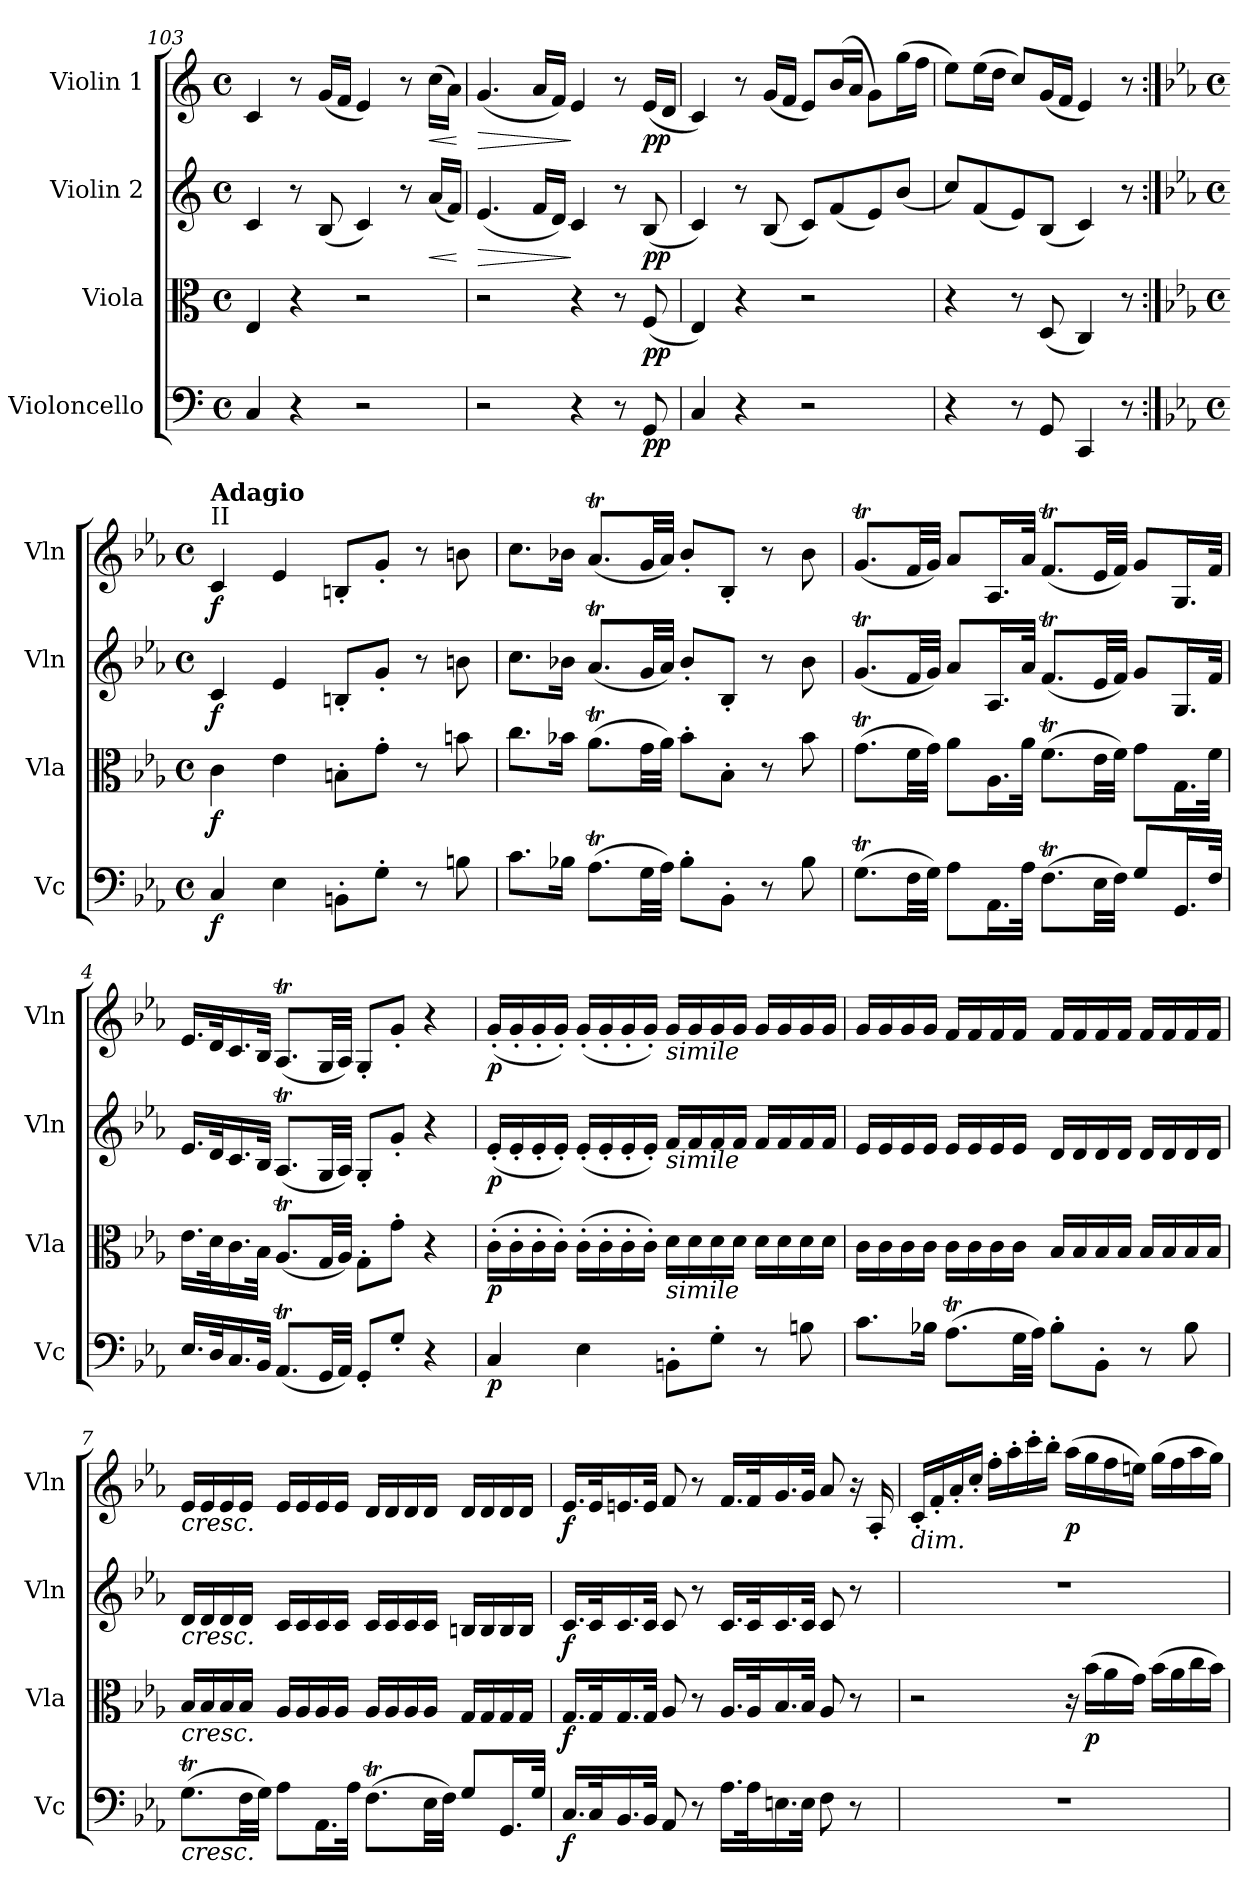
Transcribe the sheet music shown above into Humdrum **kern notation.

**kern	**dynam	**kern	**dynam	**kern	**dynam	**kern	**dynam
*part4	*part4	*part3	*part3	*part2	*part2	*part1	*part1
*staff4	*staff4	*staff3	*staff3	*staff2	*staff2	*staff1	*staff1
*I"Violoncello	*	*I"Viola	*	*I"Violin 2	*	*I"Violin 1	*
*I'Vc	*	*I'Vla	*	*I'Vln	*	*I'Vln	*
*clefF4	*	*clefC3	*	*clefG2	*	*clefG2	*
*k[]	*	*k[]	*	*k[]	*	*k[]	*
*M4/4	*	*M4/4	*	*M4/4	*	*M4/4	*
*met(c)	*	*met(c)	*	*met(c)	*	*met(c)	*
=103	=103	=103	=103	=103	=103	=103	=103
4C/	.	4E/	.	4c/	.	4c/	.
4r	.	4r	.	8r	.	8r	.
.	.	.	.	(8B/	.	(16g/LL	.
.	.	.	.	.	.	16f/JJ	.
2r	.	2r	.	4c/)	.	4e/)	.
.	.	.	.	8r	.	8r	.
!	!	!	!	!	!LO:HP:b	!	!LO:HP:b
.	.	.	.	(16a/LL	<	(16cc\LL	<
.	.	.	.	16f/JJ)	.	16a\JJ)	.
.	.	.	.	.	[	.	[
=104	=104	=104	=104	=104	=104	=104	=104
!	!	!	!	!	!LO:HP:b	!	!LO:HP:b
2r	.	2r	.	(4.e/	>	(4.g/	>
.	.	.	.	16f/LL	.	16a/LL	.
.	.	.	.	16d/JJ)	.	16f/JJ)	.
4r	.	4r	.	4c/	]	4e/	]
8r	.	8r	.	8r	.	8r	.
!	!LO:DY:b	!	!LO:DY:b	!	!LO:DY:b	!	!LO:DY:b
8GG/	pp	(8F/	pp	(8B/	pp	(16e/LL	pp
.	.	.	.	.	.	16d/JJ	.
=105	=105	=105	=105	=105	=105	=105	=105
4C/	.	4E/)	.	4c/)	.	4c/)	.
4r	.	4r	.	8r	.	8r	.
.	.	.	.	(8B/	.	(16g/LL	.
.	.	.	.	.	.	16f/JJ	.
2r	.	2r	.	8c/L)	.	8e/L)	.
.	.	.	.	(8f/	.	(16b/L	.
.	.	.	.	.	.	16a/JJ	.
.	.	.	.	8e/)	.	8g\L)	.
.	.	.	.	(8b/J	.	(16gg\L	.
.	.	.	.	.	.	16ff\JJ	.
=106	=106	=106	=106	=106	=106	=106	=106
4r	.	4r	.	8cc/L)	.	8ee\L)	.
.	.	.	.	(8f/	.	(16ee\L	.
.	.	.	.	.	.	16dd\JJ	.
8r	.	8r	.	8e/)	.	8cc/L)	.
8GG/	.	(8D/	.	(8B/J	.	(16g/L	.
.	.	.	.	.	.	16f/JJ	.
4CC/	.	4C/)	.	4c/)	.	4e/)	.
8r	.	8r	.	8r	.	8r	.
!!LO:PB:g=z
=1:|!	=1:|!	=1:|!	=1:|!	=1:|!	=1:|!	=1:|!	=1:|!
*k[b-e-a-]	*	*k[b-e-a-]	*	*k[b-e-a-]	*	*k[b-e-a-]	*
*M4/4	*	*M4/4	*	*M4/4	*	*M4/4	*
*met(c)	*	*met(c)	*	*met(c)	*	*met(c)	*
!	!	!	!	!	!	!LO:TX:a:t=II	!
!	!	!	!	!	!	!LO:TX:a:B:t=Adagio	!
!	!LO:DY:b	!	!LO:DY:b	!	!LO:DY:b	!	!LO:DY:b
4C/	f	4c\	f	4c/	f	4c/	f
4E-\	.	4e-\	.	4e-/	.	4e-/	.
8BBn'\L	.	8Bn'\L	.	8Bn'/L	.	8Bn'/L	.
8G'\J	.	8g'\J	.	8g'/J	.	8g'/J	.
8r	.	8r	.	8r	.	8r	.
8Bn\	.	8bn\	.	8bn\	.	8bn\	.
=2	=2	=2	=2	=2	=2	=2	=2
8.c\L	.	8.cc\L	.	8.cc\L	.	8.cc\L	.
16B-X\Jk	.	16b-X\Jk	.	16b-X\Jk	.	16b-X\Jk	.
(8.A-T\L	.	(8.a-T\L	.	(8.a-T/L	.	(8.a-T/L	.
32G\LL	.	32g\LL	.	32g/LL	.	32g/LL	.
32A-\JJJ)	.	32a-\JJJ)	.	32a-/JJJ)	.	32a-/JJJ)	.
8B-'\L	.	8b-'\L	.	8b-'/L	.	8b-'/L	.
8BB-'\J	.	8B-'\J	.	8B-'/J	.	8B-'/J	.
8r	.	8r	.	8r	.	8r	.
8B-\	.	8b-\	.	8b-\	.	8b-\	.
=3	=3	=3	=3	=3	=3	=3	=3
(8.Gt\L	.	(8.gt\L	.	(8.gt/L	.	(8.gt/L	.
32F\LL	.	32f\LL	.	32f/LL	.	32f/LL	.
32G\JJJ)	.	32g\JJJ)	.	32g/JJJ)	.	32g/JJJ)	.
8A-\L	.	8a-\L	.	8a-/L	.	8a-/L	.
16.AA-\L	.	16.A-\L	.	16.A-/L	.	16.A-/L	.
32A-\JJk	.	32a-\JJk	.	32a-/JJk	.	32a-/JJk	.
(8.FT\L	.	(8.fT\L	.	(8.fT/L	.	(8.fT/L	.
32E-\LL	.	32e-\LL	.	32e-/LL	.	32e-/LL	.
32F\JJJ)	.	32f\JJJ)	.	32f/JJJ)	.	32f/JJJ)	.
8G/L	.	8g\L	.	8g/L	.	8g/L	.
16.GG/L	.	16.G\L	.	16.G/L	.	16.G/L	.
32F/JJk	.	32f\JJk	.	32f/JJk	.	32f/JJk	.
=4	=4	=4	=4	=4	=4	=4	=4
16.E-/LL	.	16.e-\LL	.	16.e-/LL	.	16.e-/LL	.
32D/K	.	32d\K	.	32d/K	.	32d/K	.
16.C/	.	16.c\	.	16.c/	.	16.c/	.
32BB-/JJk	.	32B-\JJk	.	32B-/JJk	.	32B-/JJk	.
(8.AA-T/L	.	(8.A-T/L	.	(8.A-T/L	.	(8.A-T/L	.
32GG/LL	.	32G/LL	.	32G/LL	.	32G/LL	.
32AA-/JJJ)	.	32A-/JJJ)	.	32A-/JJJ)	.	32A-/JJJ)	.
8GG'/L	.	8G'\L	.	8G'/L	.	8G'/L	.
8G'/J	.	8g'\J	.	8g'/J	.	8g'/J	.
4r	.	4r	.	4r	.	4r	.
!!LO:LB:g=z
=5	=5	=5	=5	=5	=5	=5	=5
!	!LO:DY:b	!	!LO:DY:b	!	!LO:DY:b	!	!LO:DY:b
4C/	p	(16c'\LL	p	(16e-'/LL	p	(16g'/LL	p
.	.	16c'\	.	16e-'/	.	16g'/	.
.	.	16c'\	.	16e-'/	.	16g'/	.
.	.	16c'\JJ)	.	16e-'/JJ)	.	16g'/JJ)	.
4E-\	.	(16c'\LL	.	(16e-'/LL	.	(16g'/LL	.
.	.	16c'\	.	16e-'/	.	16g'/	.
.	.	16c'\	.	16e-'/	.	16g'/	.
.	.	16c'\JJ)	.	16e-'/JJ)	.	16g'/JJ)	.
!	!	!	!	!	!	!LO:TX:b:i:t=simile	!
!	!	!	!	!LO:TX:b:i:t=simile	!	!	!
!	!	!LO:TX:b:i:t=simile	!	!	!	!	!
8BBn'\L	.	16d\LL	.	16f/LL	.	16g/LL	.
.	.	16d\	.	16f/	.	16g/	.
8G'\J	.	16d\	.	16f/	.	16g/	.
.	.	16d\JJ	.	16f/JJ	.	16g/JJ	.
8r	.	16d\LL	.	16f/LL	.	16g/LL	.
.	.	16d\	.	16f/	.	16g/	.
8Bn\	.	16d\	.	16f/	.	16g/	.
.	.	16d\JJ	.	16f/JJ	.	16g/JJ	.
=6	=6	=6	=6	=6	=6	=6	=6
8.c\L	.	16c\LL	.	16e-/LL	.	16g/LL	.
.	.	16c\	.	16e-/	.	16g/	.
.	.	16c\	.	16e-/	.	16g/	.
16B-X\Jk	.	16c\JJ	.	16e-/JJ	.	16g/JJ	.
(8.A-T\L	.	16c\LL	.	16e-/LL	.	16f/LL	.
.	.	16c\	.	16e-/	.	16f/	.
.	.	16c\	.	16e-/	.	16f/	.
32G\LL	.	16c\JJ	.	16e-/JJ	.	16f/JJ	.
32A-\JJJ)	.	.	.	.	.	.	.
8B-'\L	.	16B-/LL	.	16d/LL	.	16f/LL	.
.	.	16B-/	.	16d/	.	16f/	.
8BB-'\J	.	16B-/	.	16d/	.	16f/	.
.	.	16B-/JJ	.	16d/JJ	.	16f/JJ	.
8r	.	16B-/LL	.	16d/LL	.	16f/LL	.
.	.	16B-/	.	16d/	.	16f/	.
8B-\	.	16B-/	.	16d/	.	16f/	.
.	.	16B-/JJ	.	16d/JJ	.	16f/JJ	.
!!LO:LB:g=z
=7	=7	=7	=7	=7	=7	=7	=7
!	!	!	!	!	!	!LO:TX:b:i:t=cresc.	!
!	!	!	!	!LO:TX:b:i:t=cresc.	!	!	!
!	!	!LO:TX:b:i:t=cresc.	!	!	!	!	!
!LO:TX:b:i:t=cresc.	!	!	!	!	!	!	!
(8.Gt\L	.	16B-/LL	.	16d/LL	.	16e-/LL	.
.	.	16B-/	.	16d/	.	16e-/	.
.	.	16B-/	.	16d/	.	16e-/	.
32F\LL	.	16B-/JJ	.	16d/JJ	.	16e-/JJ	.
32G\JJJ)	.	.	.	.	.	.	.
8A-\L	.	16A-/LL	.	16c/LL	.	16e-/LL	.
.	.	16A-/	.	16c/	.	16e-/	.
16.AA-\L	.	16A-/	.	16c/	.	16e-/	.
.	.	16A-/JJ	.	16c/JJ	.	16e-/JJ	.
32A-\JJk	.	.	.	.	.	.	.
(8.FT\L	.	16A-/LL	.	16c/LL	.	16d/LL	.
.	.	16A-/	.	16c/	.	16d/	.
.	.	16A-/	.	16c/	.	16d/	.
32E-\LL	.	16A-/JJ	.	16c/JJ	.	16d/JJ	.
32F\JJJ)	.	.	.	.	.	.	.
8G/L	.	16G/LL	.	16Bn/LL	.	16d/LL	.
.	.	16G/	.	16B/	.	16d/	.
16.GG/L	.	16G/	.	16B/	.	16d/	.
.	.	16G/JJ	.	16B/JJ	.	16d/JJ	.
32G/JJk	.	.	.	.	.	.	.
!!LO:LB:g=z
=8	=8	=8	=8	=8	=8	=8	=8
!	!LO:DY:b	!	!LO:DY:b	!	!LO:DY:b	!	!LO:DY:b
16.C/LL	f	16.G/LL	f	16.c/LL	f	16.e-/LL	f
32C/K	.	32G/K	.	32c/K	.	32e-/K	.
16.BB-/	.	16.G/	.	16.c/	.	16.en/	.
32BB-/JJk	.	32G/JJk	.	32c/JJk	.	32e/JJk	.
8AA-/	.	8A-/	.	8c/	.	8f/	.
8r	.	8r	.	8r	.	8r	.
16.A-\LL	.	16.A-/LL	.	16.c/LL	.	16.f/LL	.
32A-\K	.	32A-/K	.	32c/K	.	32f/K	.
16.En\	.	16.B-/	.	16.c/	.	16.g/	.
32E\JJk	.	32B-/JJk	.	32c/JJk	.	32g/JJk	.
8F\	.	8A-/	.	8c/	.	8a-/	.
8r	.	8r	.	8r	.	16r	.
.	.	.	.	.	.	16A-'/	.
=9	=9	=9	=9	=9	=9	=9	=9
!	!	!	!	!	!	!LO:TX:b:i:t=dim.	!
1r	.	2r	.	1r	.	16c'/LL	.
.	.	.	.	.	.	16f'/	.
.	.	.	.	.	.	16a-'/	.
.	.	.	.	.	.	16cc'/JJ	.
.	.	.	.	.	.	16ff'\LL	.
.	.	.	.	.	.	16aa-'\	.
.	.	.	.	.	.	16ccc'\	.
.	.	.	.	.	.	16bb-'\JJ	.
!	!	!	!	!	!	!	!LO:DY:b
.	.	16r	.	.	.	(16aa-\LL	p
!	!	!	!LO:DY:b	!	!	!	!
.	.	(16b-\LL	p	.	.	16gg\	.
.	.	16a-\	.	.	.	16ff\	.
.	.	16g\JJ)	.	.	.	16een\JJ)	.
.	.	(16b-\LL	.	.	.	(16gg\LL	.
.	.	16a-\	.	.	.	16ff\	.
.	.	16cc\	.	.	.	16aa-\	.
.	.	16b-\JJ)	.	.	.	16gg\JJ)	.
=	=	=	=	=	=	=	=
*-	*-	*-	*-	*-	*-	*-	*-
